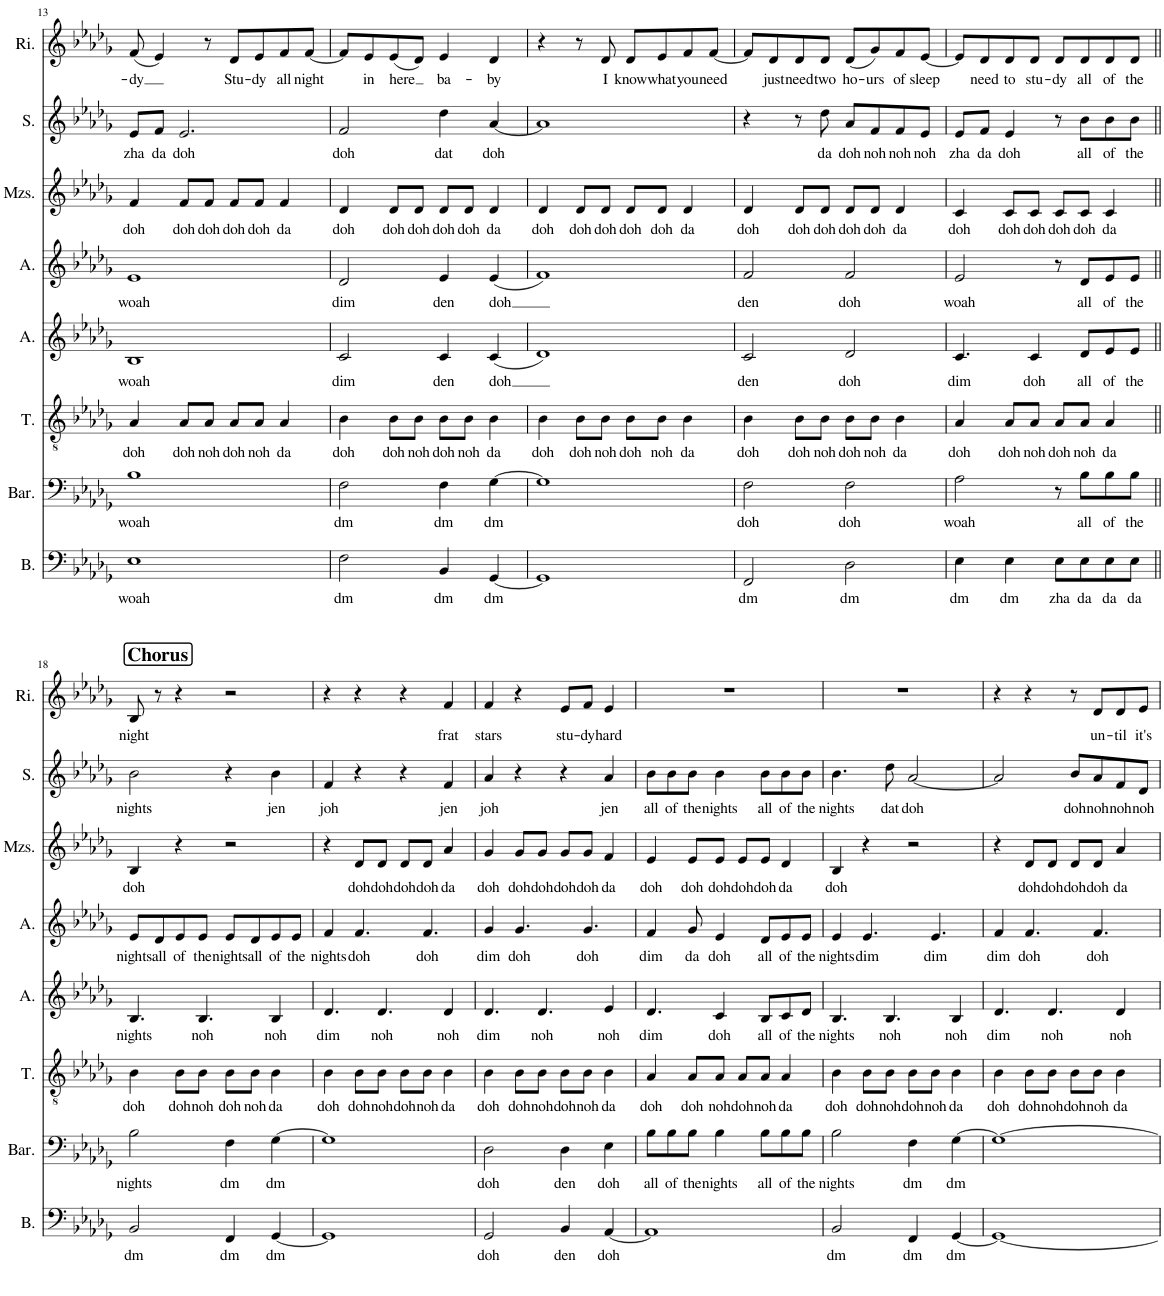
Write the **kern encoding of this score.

**kern	**text	**kern	**text	**kern	**text	**kern	**text	**kern	**text	**kern	**text	**kern	**text	**kern	**text
*part8	*part8	*part7	*part7	*part6	*part6	*part5	*part5	*part4	*part4	*part3	*part3	*part2	*part2	*part1	*part1
*staff8	*staff8	*staff7	*staff7	*staff6	*staff6	*staff5	*staff5	*staff4	*staff4	*staff3	*staff3	*staff2	*staff2	*staff1	*staff1
*I"Bass	*	*I"Baritone	*	*I"Tenor	*	*I"Alto	*	*I"Alto	*	*I"Mezzo-soprano	*	*I"Soprano	*	*I"Rihanna	*
*I'B.	*	*I'Bar.	*	*I'T.	*	*I'A.	*	*I'A.	*	*I'Mzs.	*	*I'S.	*	*I'Ri.	*
!!LO:PB:g=z
*clefF4	*	*clefF4	*	*clefGv2	*	*clefG2	*	*clefG2	*	*clefG2	*	*clefG2	*	*clefG2	*
*k[b-e-a-d-g-]	*	*k[b-e-a-d-g-]	*	*k[b-e-a-d-g-]	*	*k[b-e-a-d-g-]	*	*k[b-e-a-d-g-]	*	*k[b-e-a-d-g-]	*	*k[b-e-a-d-g-]	*	*k[b-e-a-d-g-]	*
*M4/4	*	*M4/4	*	*M4/4	*	*M4/4	*	*M4/4	*	*M4/4	*	*M4/4	*	*M4/4	*
=13	=13	=13	=13	=13	=13	=13	=13	=13	=13	=13	=13	=13	=13	=13	=13
!	!LO:LY:b	!	!LO:LY:b	!	!LO:LY:b	!	!LO:LY:b	!	!LO:LY:b	!	!LO:LY:b	!	!LO:LY:b	!	!LO:LY:b
1E-	woah	1B-	woah	4A-/	doh	1B-	woah	1e-	woah	4f/	doh	8e-/L	zha	(8f/	-dy
!	!	!	!	!	!	!	!	!	!	!	!	!	!LO:LY:b	!	!
.	.	.	.	.	.	.	.	.	.	.	.	8f/J	da	4e-/)	.
!	!	!	!	!	!LO:LY:b	!	!	!	!	!	!LO:LY:b	!	!LO:LY:b	!	!
.	.	.	.	8A-/L	doh	.	.	.	.	8f/L	doh	2.e-/	doh	.	.
!	!	!	!	!	!LO:LY:b	!	!	!	!	!	!LO:LY:b	!	!	!	!
.	.	.	.	8A-/J	noh	.	.	.	.	8f/J	doh	.	.	8r	.
!	!	!	!	!	!LO:LY:b	!	!	!	!	!	!LO:LY:b	!	!	!	!LO:LY:b
.	.	.	.	8A-/L	doh	.	.	.	.	8f/L	doh	.	.	8d-/L	Stu-
!	!	!	!	!	!LO:LY:b	!	!	!	!	!	!LO:LY:b	!	!	!	!LO:LY:b
.	.	.	.	8A-/J	noh	.	.	.	.	8f/J	doh	.	.	8e-/	-dy
!	!	!	!	!	!LO:LY:b	!	!	!	!	!	!LO:LY:b	!	!	!	!LO:LY:b
.	.	.	.	4A-/	da	.	.	.	.	4f/	da	.	.	8f/	all
!	!	!	!	!	!	!	!	!	!	!	!	!	!	!	!LO:LY:b
.	.	.	.	.	.	.	.	.	.	.	.	.	.	[8f/J	night
=14	=14	=14	=14	=14	=14	=14	=14	=14	=14	=14	=14	=14	=14	=14	=14
!	!LO:LY:b	!	!LO:LY:b	!	!LO:LY:b	!	!LO:LY:b	!	!LO:LY:b	!	!LO:LY:b	!	!LO:LY:b	!	!
2F\	dm	2F\	dm	4B-\	doh	2c/	dim	2d-/	dim	4d-/	doh	2f/	doh	8f/L]	.
!	!	!	!	!	!	!	!	!	!	!	!	!	!	!	!LO:LY:b
.	.	.	.	.	.	.	.	.	.	.	.	.	.	8e-/	in
!	!	!	!	!	!LO:LY:b	!	!	!	!	!	!LO:LY:b	!	!	!	!LO:LY:b
.	.	.	.	8B-\L	doh	.	.	.	.	8d-/L	doh	.	.	(8e-/	here
!	!	!	!	!	!LO:LY:b	!	!	!	!	!	!LO:LY:b	!	!	!	!
.	.	.	.	8B-\J	noh	.	.	.	.	8d-/J	doh	.	.	8d-/J)	.
!	!LO:LY:b	!	!LO:LY:b	!	!LO:LY:b	!	!LO:LY:b	!	!LO:LY:b	!	!LO:LY:b	!	!LO:LY:b	!	!LO:LY:b
4BB-/	dm	4F\	dm	8B-\L	doh	4c/	den	4e-/	den	8d-/L	doh	4dd-\	dat	4e-/	ba-
!	!	!	!	!	!LO:LY:b	!	!	!	!	!	!LO:LY:b	!	!	!	!
.	.	.	.	8B-\J	noh	.	.	.	.	8d-/J	doh	.	.	.	.
!	!LO:LY:b	!	!LO:LY:b	!	!LO:LY:b	!	!LO:LY:b	!	!LO:LY:b	!	!LO:LY:b	!	!LO:LY:b	!	!LO:LY:b
[4GG-/	dm	[4G-\	dm	4B-\	da	(4c/	doh	(4e-/	doh	4d-/	da	[4a-/	doh	4d-/	-by
=15	=15	=15	=15	=15	=15	=15	=15	=15	=15	=15	=15	=15	=15	=15	=15
!	!	!	!	!	!LO:LY:b	!	!	!	!	!	!LO:LY:b	!	!	!	!
1GG-]	.	1G-]	.	4B-\	doh	1d-)	.	1f)	.	4d-/	doh	1a-]	.	4r	.
!	!	!	!	!	!LO:LY:b	!	!	!	!	!	!LO:LY:b	!	!	!	!
.	.	.	.	8B-\L	doh	.	.	.	.	8d-/L	doh	.	.	8r	.
!	!	!	!	!	!LO:LY:b	!	!	!	!	!	!LO:LY:b	!	!	!	!LO:LY:b
.	.	.	.	8B-\J	noh	.	.	.	.	8d-/J	doh	.	.	8d-/	I
!	!	!	!	!	!LO:LY:b	!	!	!	!	!	!LO:LY:b	!	!	!	!LO:LY:b
.	.	.	.	8B-\L	doh	.	.	.	.	8d-/L	doh	.	.	8d-/L	know
!	!	!	!	!	!LO:LY:b	!	!	!	!	!	!LO:LY:b	!	!	!	!LO:LY:b
.	.	.	.	8B-\J	noh	.	.	.	.	8d-/J	doh	.	.	8e-/	what
!	!	!	!	!	!LO:LY:b	!	!	!	!	!	!LO:LY:b	!	!	!	!LO:LY:b
.	.	.	.	4B-\	da	.	.	.	.	4d-/	da	.	.	8f/	you
!	!	!	!	!	!	!	!	!	!	!	!	!	!	!	!LO:LY:b
.	.	.	.	.	.	.	.	.	.	.	.	.	.	[8f/J	need
=16	=16	=16	=16	=16	=16	=16	=16	=16	=16	=16	=16	=16	=16	=16	=16
!	!LO:LY:b	!	!LO:LY:b	!	!LO:LY:b	!	!LO:LY:b	!	!LO:LY:b	!	!LO:LY:b	!	!	!	!
2FF/	dm	2F\	doh	4B-\	doh	2c/	den	2f/	den	4d-/	doh	4r	.	8f/L]	.
!	!	!	!	!	!	!	!	!	!	!	!	!	!	!	!LO:LY:b
.	.	.	.	.	.	.	.	.	.	.	.	.	.	8d-/	just
!	!	!	!	!	!LO:LY:b	!	!	!	!	!	!LO:LY:b	!	!	!	!LO:LY:b
.	.	.	.	8B-\L	doh	.	.	.	.	8d-/L	doh	8r	.	8d-/	need
!	!	!	!	!	!LO:LY:b	!	!	!	!	!	!LO:LY:b	!	!LO:LY:b	!	!LO:LY:b
.	.	.	.	8B-\J	noh	.	.	.	.	8d-/J	doh	8dd-\	da	8d-/J	two
!	!LO:LY:b	!	!LO:LY:b	!	!LO:LY:b	!	!LO:LY:b	!	!LO:LY:b	!	!LO:LY:b	!	!LO:LY:b	!	!LO:LY:b
2D-\	dm	2F\	doh	8B-\L	doh	2d-/	doh	2f/	doh	8d-/L	doh	8a-/L	doh	(8d-/L	ho-
!	!	!	!	!	!LO:LY:b	!	!	!	!	!	!LO:LY:b	!	!LO:LY:b	!	!LO:LY:b
.	.	.	.	8B-\J	noh	.	.	.	.	8d-/J	doh	8f/	noh	8g-/)	-urs
!	!	!	!	!	!LO:LY:b	!	!	!	!	!	!LO:LY:b	!	!LO:LY:b	!	!LO:LY:b
.	.	.	.	4B-\	da	.	.	.	.	4d-/	da	8f/	noh	8f/	of
!	!	!	!	!	!	!	!	!	!	!	!	!	!LO:LY:b	!	!LO:LY:b
.	.	.	.	.	.	.	.	.	.	.	.	8e-/J	noh	[8e-/J	sleep
=17	=17	=17	=17	=17	=17	=17	=17	=17	=17	=17	=17	=17	=17	=17	=17
!	!LO:LY:b	!	!LO:LY:b	!	!LO:LY:b	!	!LO:LY:b	!	!LO:LY:b	!	!LO:LY:b	!	!LO:LY:b	!	!
4E-\	dm	2A-\	woah	4A-/	doh	4.c/	dim	2e-/	woah	4c/	doh	8e-/L	zha	8e-/L]	.
!	!	!	!	!	!	!	!	!	!	!	!	!	!LO:LY:b	!	!LO:LY:b
.	.	.	.	.	.	.	.	.	.	.	.	8f/J	da	8d-/	need
!	!LO:LY:b	!	!	!	!LO:LY:b	!	!	!	!	!	!LO:LY:b	!	!LO:LY:b	!	!LO:LY:b
4E-\	dm	.	.	8A-/L	doh	.	.	.	.	8c/L	doh	4e-/	doh	8d-/	to
!	!	!	!	!	!LO:LY:b	!	!LO:LY:b	!	!	!	!LO:LY:b	!	!	!	!LO:LY:b
.	.	.	.	8A-/J	noh	4c/	doh	.	.	8c/J	doh	.	.	8d-/J	stu-
!	!LO:LY:b	!	!	!	!LO:LY:b	!	!	!	!	!	!LO:LY:b	!	!	!	!LO:LY:b
8E-\L	zha	8r	.	8A-/L	doh	.	.	8r	.	8c/L	doh	8r	.	8d-/L	-dy
!	!LO:LY:b	!	!LO:LY:b	!	!LO:LY:b	!	!LO:LY:b	!	!LO:LY:b	!	!LO:LY:b	!	!LO:LY:b	!	!LO:LY:b
8E-\	da	8B-\L	all	8A-/J	noh	8d-/L	all	8d-/L	all	8c/J	doh	8b-\L	all	8d-/	all
!	!LO:LY:b	!	!LO:LY:b	!	!LO:LY:b	!	!LO:LY:b	!	!LO:LY:b	!	!LO:LY:b	!	!LO:LY:b	!	!LO:LY:b
8E-\	da	8B-\	of	4A-/	da	8e-/	of	8e-/	of	4c/	da	8b-\	of	8d-/	of
!	!LO:LY:b	!	!LO:LY:b	!	!	!	!LO:LY:b	!	!LO:LY:b	!	!	!	!LO:LY:b	!	!LO:LY:b
8E-\J	da	8B-\J	the	.	.	8e-/J	the	8e-/J	the	.	.	8b-\J	the	8d-/J	the
!!LO:LB:g=z
=18||	=18||	=18||	=18||	=18||	=18||	=18||	=18||	=18||	=18||	=18||	=18||	=18||	=18||	=18||	=18||
!	!LO:LY:b	!	!LO:LY:b	!	!LO:LY:b	!	!LO:LY:b	!	!LO:LY:b	!	!LO:LY:b	!	!LO:LY:b	!	!LO:LY:b
2BB-/	dm	2B-\	nights	4B-\	doh	4.B-/	nights	8e-/L	nights	4B-/	doh	2b-\	nights	8B-/	night
!	!	!	!	!	!	!	!	!	!LO:LY:b	!	!	!	!	!	!
.	.	.	.	.	.	.	.	8d-/	all	.	.	.	.	8r	.
!	!	!	!	!	!LO:LY:b	!	!	!	!LO:LY:b	!	!	!	!	!	!
.	.	.	.	8B-\L	doh	.	.	8e-/	of	4r	.	.	.	4r	.
!	!	!	!	!	!LO:LY:b	!	!LO:LY:b	!	!LO:LY:b	!	!	!	!	!	!
.	.	.	.	8B-\J	noh	4.B-/	noh	8e-/J	the	.	.	.	.	.	.
!	!LO:LY:b	!	!LO:LY:b	!	!LO:LY:b	!	!	!	!LO:LY:b	!	!	!	!	!	!
4FF/	dm	4F\	dm	8B-\L	doh	.	.	8e-/L	nights	2r	.	4r	.	2r	.
!	!	!	!	!	!LO:LY:b	!	!	!	!LO:LY:b	!	!	!	!	!	!
.	.	.	.	8B-\J	noh	.	.	8d-/	all	.	.	.	.	.	.
!	!LO:LY:b	!	!LO:LY:b	!	!LO:LY:b	!	!LO:LY:b	!	!LO:LY:b	!	!	!	!LO:LY:b	!	!
[4GG-/	dm	[4G-\	dm	4B-\	da	4B-/	noh	8e-/	of	.	.	4b-\	jen	.	.
!	!	!	!	!	!	!	!	!	!LO:LY:b	!	!	!	!	!	!
.	.	.	.	.	.	.	.	8e-/J	the	.	.	.	.	.	.
=19	=19	=19	=19	=19	=19	=19	=19	=19	=19	=19	=19	=19	=19	=19	=19
!	!	!	!	!	!LO:LY:b	!	!LO:LY:b	!	!LO:LY:b	!	!	!	!LO:LY:b	!	!
1GG-]	.	1G-]	.	4B-\	doh	4.d-/	dim	4f/	nights	4r	.	4f/	joh	4r	.
!	!	!	!	!	!LO:LY:b	!	!	!	!LO:LY:b	!	!LO:LY:b	!	!	!	!
.	.	.	.	8B-\L	doh	.	.	4.f/	doh	8d-/L	doh	4r	.	4r	.
!	!	!	!	!	!LO:LY:b	!	!LO:LY:b	!	!	!	!LO:LY:b	!	!	!	!
.	.	.	.	8B-\J	noh	4.d-/	noh	.	.	8d-/J	doh	.	.	.	.
!	!	!	!	!	!LO:LY:b	!	!	!	!	!	!LO:LY:b	!	!	!	!
.	.	.	.	8B-\L	doh	.	.	.	.	8d-/L	doh	4r	.	4r	.
!	!	!	!	!	!LO:LY:b	!	!	!	!LO:LY:b	!	!LO:LY:b	!	!	!	!
.	.	.	.	8B-\J	noh	.	.	4.f/	doh	8d-/J	doh	.	.	.	.
!	!	!	!	!	!LO:LY:b	!	!LO:LY:b	!	!	!	!LO:LY:b	!	!LO:LY:b	!	!LO:LY:b
.	.	.	.	4B-\	da	4d-/	noh	.	.	4a-/	da	4f/	jen	4f/	frat
=20	=20	=20	=20	=20	=20	=20	=20	=20	=20	=20	=20	=20	=20	=20	=20
!	!LO:LY:b	!	!LO:LY:b	!	!LO:LY:b	!	!LO:LY:b	!	!LO:LY:b	!	!LO:LY:b	!	!LO:LY:b	!	!LO:LY:b
2GG-/	doh	2D-\	doh	4B-\	doh	4.d-/	dim	4g-/	dim	4g-/	doh	4a-/	joh	4f/	stars
!	!	!	!	!	!LO:LY:b	!	!	!	!LO:LY:b	!	!LO:LY:b	!	!	!	!
.	.	.	.	8B-\L	doh	.	.	4.g-/	doh	8g-/L	doh	4r	.	4r	.
!	!	!	!	!	!LO:LY:b	!	!LO:LY:b	!	!	!	!LO:LY:b	!	!	!	!
.	.	.	.	8B-\J	noh	4.d-/	noh	.	.	8g-/J	doh	.	.	.	.
!	!LO:LY:b	!	!LO:LY:b	!	!LO:LY:b	!	!	!	!	!	!LO:LY:b	!	!	!	!LO:LY:b
4BB-/	den	4D-\	den	8B-\L	doh	.	.	.	.	8g-/L	doh	4r	.	8e-/L	stu-
!	!	!	!	!	!LO:LY:b	!	!	!	!LO:LY:b	!	!LO:LY:b	!	!	!	!LO:LY:b
.	.	.	.	8B-\J	noh	.	.	4.g-/	doh	8g-/J	doh	.	.	8f/J	-dy
!	!LO:LY:b	!	!LO:LY:b	!	!LO:LY:b	!	!LO:LY:b	!	!	!	!LO:LY:b	!	!LO:LY:b	!	!LO:LY:b
[4AA-/	doh	4E-\	doh	4B-\	da	4e-/	noh	.	.	4f/	da	4a-/	jen	4e-/	hard
=21	=21	=21	=21	=21	=21	=21	=21	=21	=21	=21	=21	=21	=21	=21	=21
!	!	!	!LO:LY:b	!	!LO:LY:b	!	!LO:LY:b	!	!LO:LY:b	!	!LO:LY:b	!	!LO:LY:b	!	!
1AA-]	.	8B-\L	all	4A-/	doh	4.d-/	dim	4f/	dim	4e-/	doh	8b-\L	all	1r	.
!	!	!	!LO:LY:b	!	!	!	!	!	!	!	!	!	!LO:LY:b	!	!
.	.	8B-\	of	.	.	.	.	.	.	.	.	8b-\	of	.	.
!	!	!	!LO:LY:b	!	!LO:LY:b	!	!	!	!LO:LY:b	!	!LO:LY:b	!	!LO:LY:b	!	!
.	.	8B-\J	the	8A-/L	doh	.	.	8g-/	da	8e-/L	doh	8b-\J	the	.	.
!	!	!	!LO:LY:b	!	!LO:LY:b	!	!LO:LY:b	!	!LO:LY:b	!	!LO:LY:b	!	!LO:LY:b	!	!
.	.	4B-\	nights	8A-/J	noh	4c/	doh	4e-/	doh	8e-/J	doh	4b-\	nights	.	.
!	!	!	!	!	!LO:LY:b	!	!	!	!	!	!LO:LY:b	!	!	!	!
.	.	.	.	8A-/L	doh	.	.	.	.	8e-/L	doh	.	.	.	.
!	!	!	!LO:LY:b	!	!LO:LY:b	!	!LO:LY:b	!	!LO:LY:b	!	!LO:LY:b	!	!LO:LY:b	!	!
.	.	8B-\L	all	8A-/J	noh	8B-/L	all	8d-/L	all	8e-/J	doh	8b-\L	all	.	.
!	!	!	!LO:LY:b	!	!LO:LY:b	!	!LO:LY:b	!	!LO:LY:b	!	!LO:LY:b	!	!LO:LY:b	!	!
.	.	8B-\	of	4A-/	da	8c/	of	8e-/	of	4d-/	da	8b-\	of	.	.
!	!	!	!LO:LY:b	!	!	!	!LO:LY:b	!	!LO:LY:b	!	!	!	!LO:LY:b	!	!
.	.	8B-\J	the	.	.	8d-/J	the	8e-/J	the	.	.	8b-\J	the	.	.
=22	=22	=22	=22	=22	=22	=22	=22	=22	=22	=22	=22	=22	=22	=22	=22
!	!LO:LY:b	!	!LO:LY:b	!	!LO:LY:b	!	!LO:LY:b	!	!LO:LY:b	!	!LO:LY:b	!	!LO:LY:b	!	!
2BB-/	dm	2B-\	nights	4B-\	doh	4.B-/	nights	4e-/	nights	4B-/	doh	4.b-\	nights	1r	.
!	!	!	!	!	!LO:LY:b	!	!	!	!LO:LY:b	!	!	!	!	!	!
.	.	.	.	8B-\L	doh	.	.	4.e-/	dim	4r	.	.	.	.	.
!	!	!	!	!	!LO:LY:b	!	!LO:LY:b	!	!	!	!	!	!LO:LY:b	!	!
.	.	.	.	8B-\J	noh	4.B-/	noh	.	.	.	.	8dd-\	dat	.	.
!	!LO:LY:b	!	!LO:LY:b	!	!LO:LY:b	!	!	!	!	!	!	!	!LO:LY:b	!	!
4FF/	dm	4F\	dm	8B-\L	doh	.	.	.	.	2r	.	[2a-/	doh	.	.
!	!	!	!	!	!LO:LY:b	!	!	!	!LO:LY:b	!	!	!	!	!	!
.	.	.	.	8B-\J	noh	.	.	4.e-/	dim	.	.	.	.	.	.
!	!LO:LY:b	!	!LO:LY:b	!	!LO:LY:b	!	!LO:LY:b	!	!	!	!	!	!	!	!
[4GG-/	dm	[4G-\	dm	4B-\	da	4B-/	noh	.	.	.	.	.	.	.	.
=23	=23	=23	=23	=23	=23	=23	=23	=23	=23	=23	=23	=23	=23	=23	=23
!	!	!	!	!	!LO:LY:b	!	!LO:LY:b	!	!LO:LY:b	!	!	!	!	!	!
1GG-_	.	1G-_	.	4B-\	doh	4.d-/	dim	4f/	dim	4r	.	2a-/]	.	4r	.
!	!	!	!	!	!LO:LY:b	!	!	!	!LO:LY:b	!	!LO:LY:b	!	!	!	!
.	.	.	.	8B-\L	doh	.	.	4.f/	doh	8d-/L	doh	.	.	4r	.
!	!	!	!	!	!LO:LY:b	!	!LO:LY:b	!	!	!	!LO:LY:b	!	!	!	!
.	.	.	.	8B-\J	noh	4.d-/	noh	.	.	8d-/J	doh	.	.	.	.
!	!	!	!	!	!LO:LY:b	!	!	!	!	!	!LO:LY:b	!	!LO:LY:b	!	!
.	.	.	.	8B-\L	doh	.	.	.	.	8d-/L	doh	8b-/L	doh	8r	.
!	!	!	!	!	!LO:LY:b	!	!	!	!LO:LY:b	!	!LO:LY:b	!	!LO:LY:b	!	!LO:LY:b
.	.	.	.	8B-\J	noh	.	.	4.f/	doh	8d-/J	doh	8a-/	noh	8d-/L	un-
!	!	!	!	!	!LO:LY:b	!	!LO:LY:b	!	!	!	!LO:LY:b	!	!LO:LY:b	!	!LO:LY:b
.	.	.	.	4B-\	da	4d-/	noh	.	.	4a-/	da	8f/	noh	8d-/	-til
!	!	!	!	!	!	!	!	!	!	!	!	!	!LO:LY:b	!	!LO:LY:b
.	.	.	.	.	.	.	.	.	.	.	.	8d-/J	noh	8e-/J	it's
=	=	=	=	=	=	=	=	=	=	=	=	=	=	=	=
*-	*-	*-	*-	*-	*-	*-	*-	*-	*-	*-	*-	*-	*-	*-	*-
